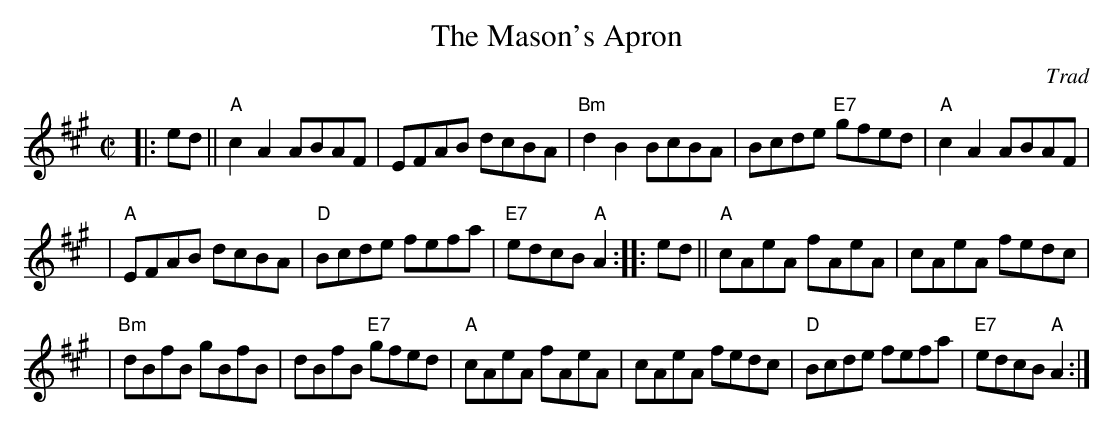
X:1
T: The Mason's Apron
O: Trad
M: C|
L: 1/8
K: A
|: ed || "A"c2A2 ABAF | EFAB dcBA | "Bm"d2B2 BcBA | Bcde "E7"gfed | "A"c2A2 ABAF |
| "A"EFAB dcBA | "D"Bcde fefa | "E7"edcB "A"A2 :: ed || "A"cAeA fAeA | cAeA fedc |
| "Bm"dBfB gBfB | dBfB "E7"gfed | "A"cAeA fAeA | cAeA fedc | "D"Bcde fefa | "E7"edcB "A"A2 :|
